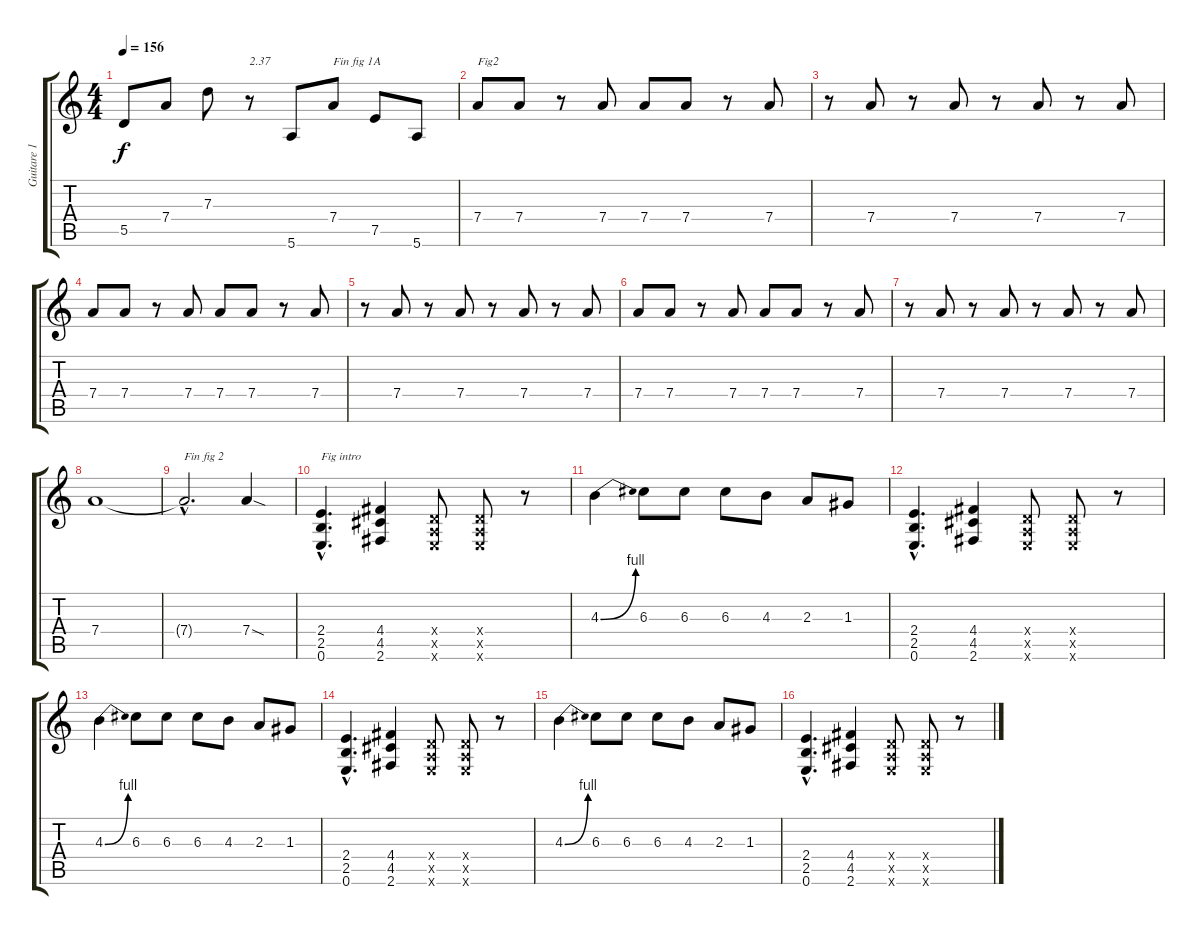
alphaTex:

\track ("Guitare 1" "Guitare 1") {instrument overdrivenguitar}
\staff {score tabs}
\tuning (E4 B3 G3 D3 A2 E2) {hide}
\ts (4 4)
\tempo 156
\clef g2
\ks c
5.5.8{dy f} 7.4.8 7.3.8 r.8{txt "2.37"} 5.6.8 7.4.8{txt "Fin fig 1A"} 7.5.8 5.6.8 |
7.4.8{txt "Fig2"} 7.4.8 r.8 7.4.8 7.4.8 7.4.8 r.8 7.4.8 |
r.8 7.4.8 r.8 7.4.8 r.8 7.4.8 r.8 7.4.8 |
7.4.8 7.4.8 r.8 7.4.8 7.4.8 7.4.8 r.8 7.4.8 |
r.8 7.4.8 r.8 7.4.8 r.8 7.4.8 r.8 7.4.8 |
7.4.8 7.4.8 r.8 7.4.8 7.4.8 7.4.8 r.8 7.4.8 |
r.8 7.4.8 r.8 7.4.8 r.8 7.4.8 r.8 7.4.8 |
7.4.1 |
7.4{hac t}.2{d txt "Fin fig 2 "} 7.4{sod}.4 |
(2.4{hac} 2.5{hac} 0.6{hac}).4{d txt "Fig intro"} (4.4 4.5 2.6).4 (0.4{x} 0.5{x} 0.6{x}).8 (0.4{x} 0.5{x} 0.6{x}).8 r.8 |
4.3{be (bend 0 0 60 4)}.4 6.3.8 6.3.8 6.3.8 4.3.8 2.3.8 1.3.8 |
(2.4{hac} 2.5{hac} 0.6{hac}).4{d} (4.4 4.5 2.6).4 (0.4{x} 0.5{x} 0.6{x}).8 (0.4{x} 0.5{x} 0.6{x}).8 r.8 |
4.3{be (bend 0 0 60 4)}.4 6.3.8 6.3.8 6.3.8 4.3.8 2.3.8 1.3.8 |
(2.4{hac} 2.5{hac} 0.6{hac}).4{d} (4.4 4.5 2.6).4 (0.4{x} 0.5{x} 0.6{x}).8 (0.4{x} 0.5{x} 0.6{x}).8 r.8 |
4.3{be (bend 0 0 60 4)}.4 6.3.8 6.3.8 6.3.8 4.3.8 2.3.8 1.3.8 |
(2.4{hac} 2.5{hac} 0.6{hac}).4{d} (4.4 4.5 2.6).4 (0.4{x} 0.5{x} 0.6{x}).8 (0.4{x} 0.5{x} 0.6{x}).8 r.8
